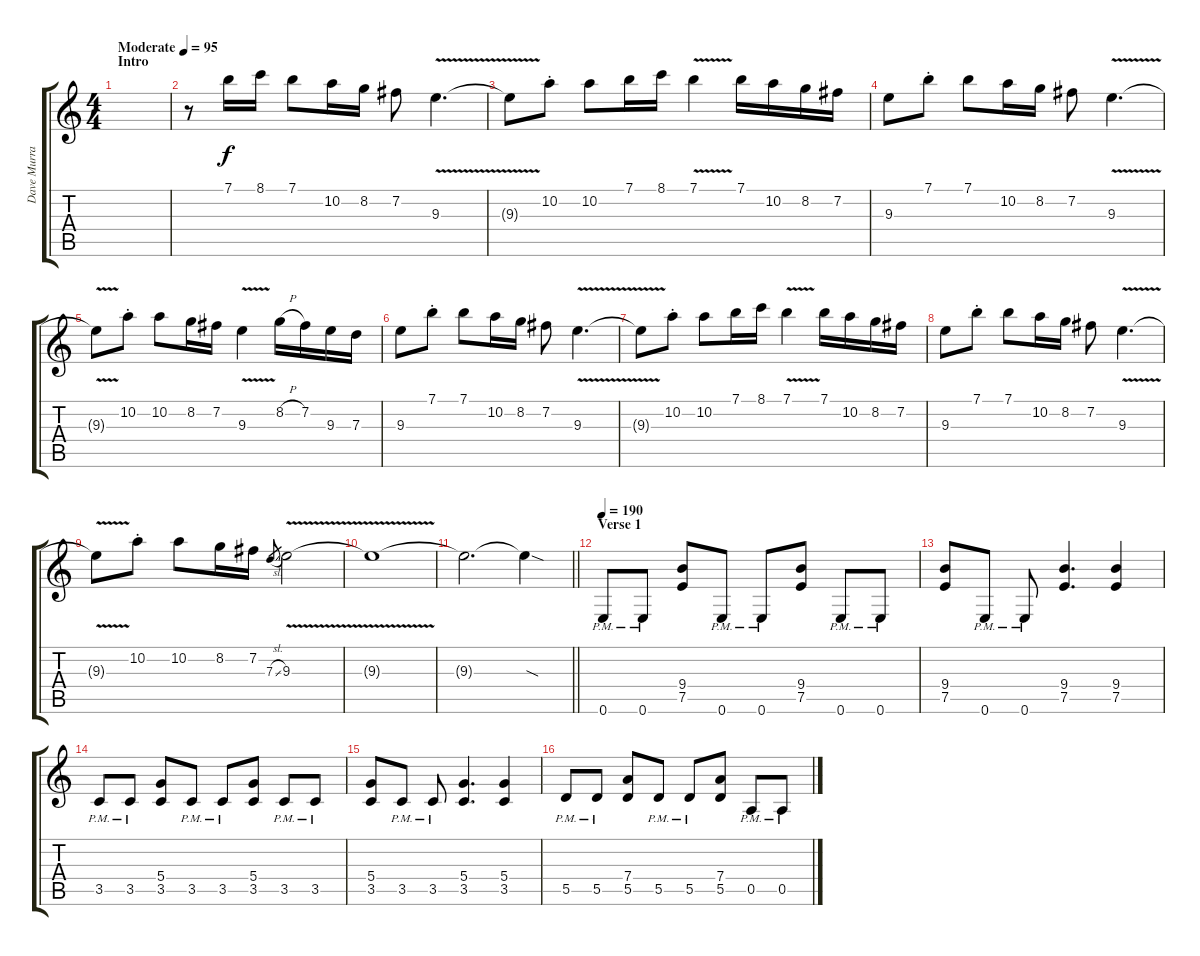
\track ("Dave Murray" "Dave Murra") {instrument overdrivenguitar}
\staff {score tabs}
\tuning (E4 B3 G3 D3 A2 E2) {hide}
\ts (4 4)
\section ("" "Intro")
\tempo (95 "Moderate")
\clef g2
\ks c
|
r.8 7.1.16 8.1.16 7.1.8 10.2.16 8.2.16 7.2.8 9.3{v}.4{d} |
9.3{t}.8 10.2{st}.8 10.2.8 7.1.16 8.1.16 7.1{v}.4 7.1.16 10.2.16 8.2.16 7.2.16 |
9.3.8 7.1{st}.8 7.1.8 10.2.16 8.2.16 7.2.8 9.3{v}.4{d} |
9.3{t}.8 10.2{st}.8 10.2.8 8.2.16 7.2.16 9.3{v}.4 8.2{h}.16 7.2.16 9.3.16 7.3.16 |
9.3.8 7.1{st}.8 7.1.8 10.2.16 8.2.16 7.2.8 9.3{v}.4{d} |
9.3{t}.8 10.2{st}.8 10.2.8 7.1.16 8.1.16 7.1{v}.4 7.1.16 10.2.16 8.2.16 7.2.16 |
9.3.8 7.1{st}.8 7.1.8 10.2.16 8.2.16 7.2.8 9.3{v}.4{d} |
9.3{t}.8 10.2{st}.8 10.2.8 8.2.16 7.2.16 7.3{sl}.8{gr} 9.3{v}.2 |
9.3{t}.1 |
\barLineRight lightlight
9.3{t}.2{d} 9.3{sod t}.4 |
\section ("" "Verse 1")
\tempo 190
0.6{pm}.8 0.6{pm}.8 (9.4 7.5).8 0.6{pm}.8 0.6{pm}.8 (9.4 7.5).8 0.6{pm}.8 0.6{pm}.8 |
(9.4 7.5).8 0.6{pm}.8 0.6{pm}.8 (9.4 7.5).4{d} (9.4 7.5).4 |
3.5{pm}.8 3.5{pm}.8 (5.4 3.5).8 3.5{pm}.8 3.5{pm}.8 (5.4 3.5).8 3.5{pm}.8 3.5{pm}.8 |
(5.4 3.5).8 3.5{pm}.8 3.5{pm}.8 (5.4 3.5).4{d} (5.4 3.5).4 |
5.5{pm}.8 5.5{pm}.8 (7.4 5.5).8 5.5{pm}.8 5.5{pm}.8 (7.4 5.5).8 0.5{pm}.8 0.5{pm}.8
